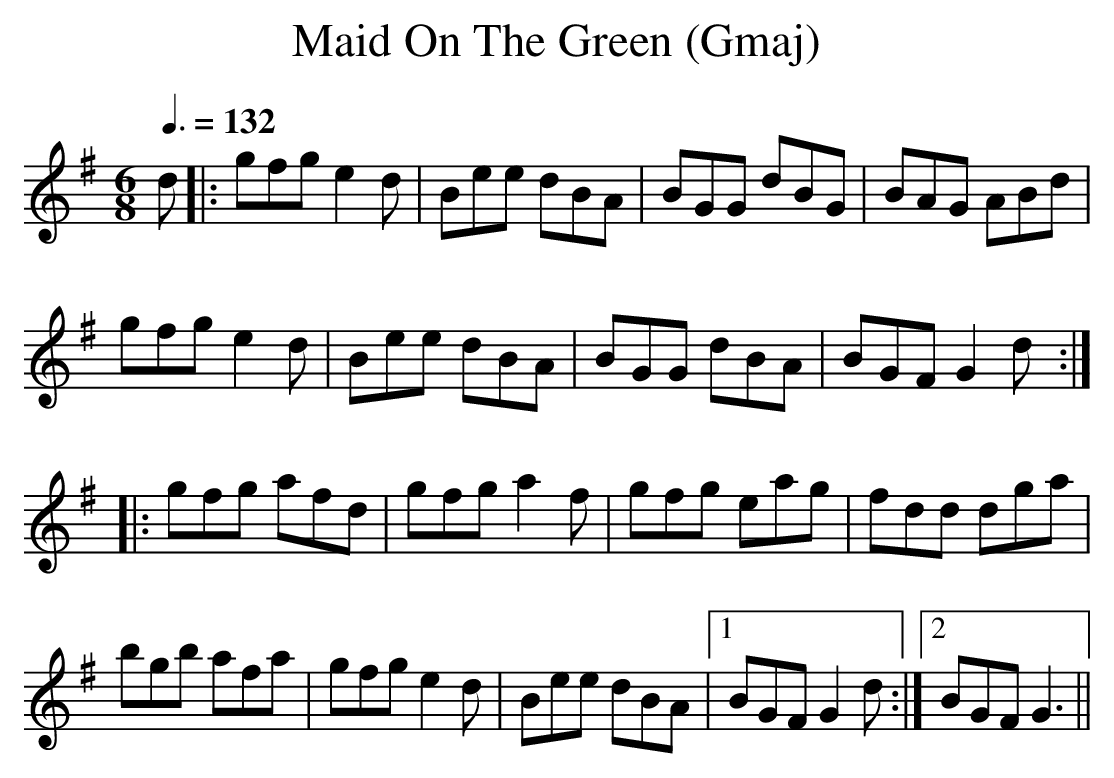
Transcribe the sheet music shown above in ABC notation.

X:1
T:Maid On The Green (Gmaj)
Q:3/8=132
M:6/8
L:1/8
K:Gmaj
d|:gfg e2d|Bee dBA|BGG dBG|BAG ABd|
gfg e2d|Bee dBA|BGG dBA|BGF G2d:|
|:gfg afd|gfg a2f|gfg eag|fdd dga|
bgb afa|gfg e2d|Bee dBA|1BGF G2d:|2BGF G3||
